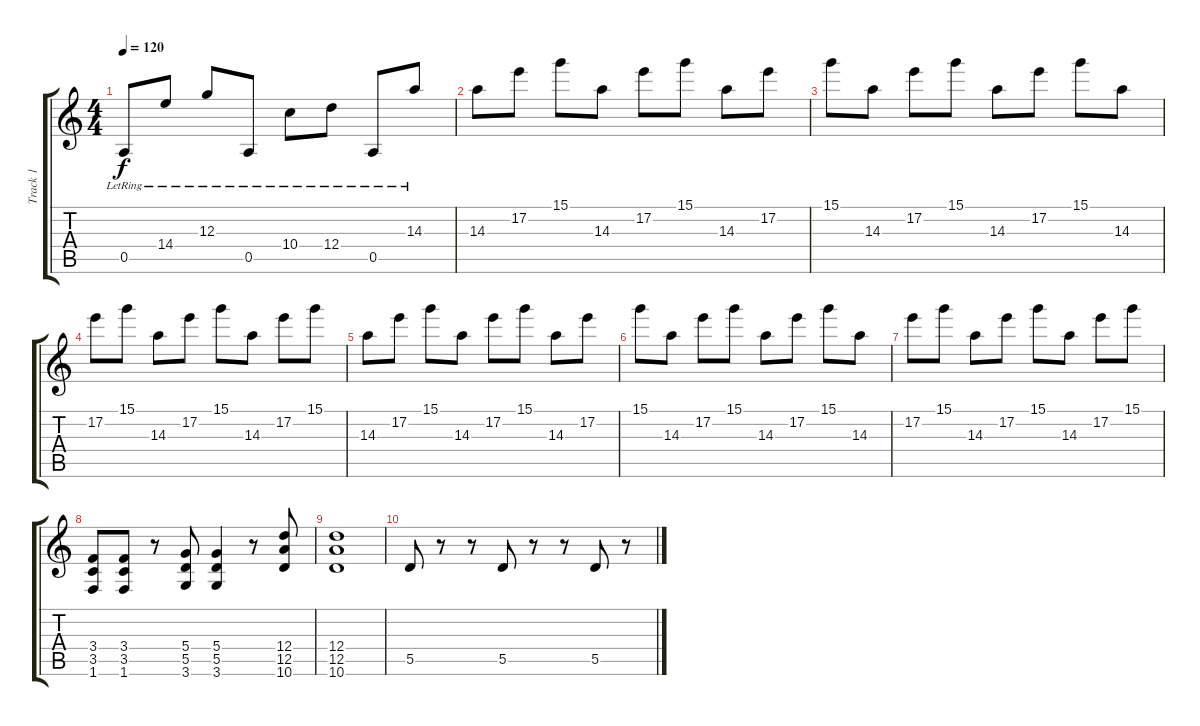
\track ("Track 1" "Track 1") {instrument acousticguitarsteel}
\staff {score tabs}
\tuning (E4 B3 G3 D3 A2 E2) {hide}
\ts (4 4)
\tempo 120
\clef g2
\ks c
0.5{lr}.8{dy f} 14.4{lr}.8 12.3{lr}.8 0.5{lr}.8 10.4{lr}.8 12.4{lr}.8 0.5{lr}.8 14.3{lr}.8 |
14.3.8 17.2.8 15.1.8 14.3.8 17.2.8 15.1.8 14.3.8 17.2.8 |
15.1.8 14.3.8 17.2.8 15.1.8 14.3.8 17.2.8 15.1.8 14.3.8 |
17.2.8 15.1.8 14.3.8 17.2.8 15.1.8 14.3.8 17.2.8 15.1.8 |
14.3.8 17.2.8 15.1.8 14.3.8 17.2.8 15.1.8 14.3.8 17.2.8 |
15.1.8 14.3.8 17.2.8 15.1.8 14.3.8 17.2.8 15.1.8 14.3.8 |
17.2.8 15.1.8 14.3.8 17.2.8 15.1.8 14.3.8 17.2.8 15.1.8 |
(3.4 3.5 1.6).8 (3.4 3.5 1.6).8 r.8 (5.4 5.5 3.6).8 (5.4 5.5 3.6).4 r.8 (12.4 12.5 10.6).8 |
(12.4 12.5 10.6).1 |
5.5.8 r.8 r.8 5.5.8 r.8 r.8 5.5.8 r.8
